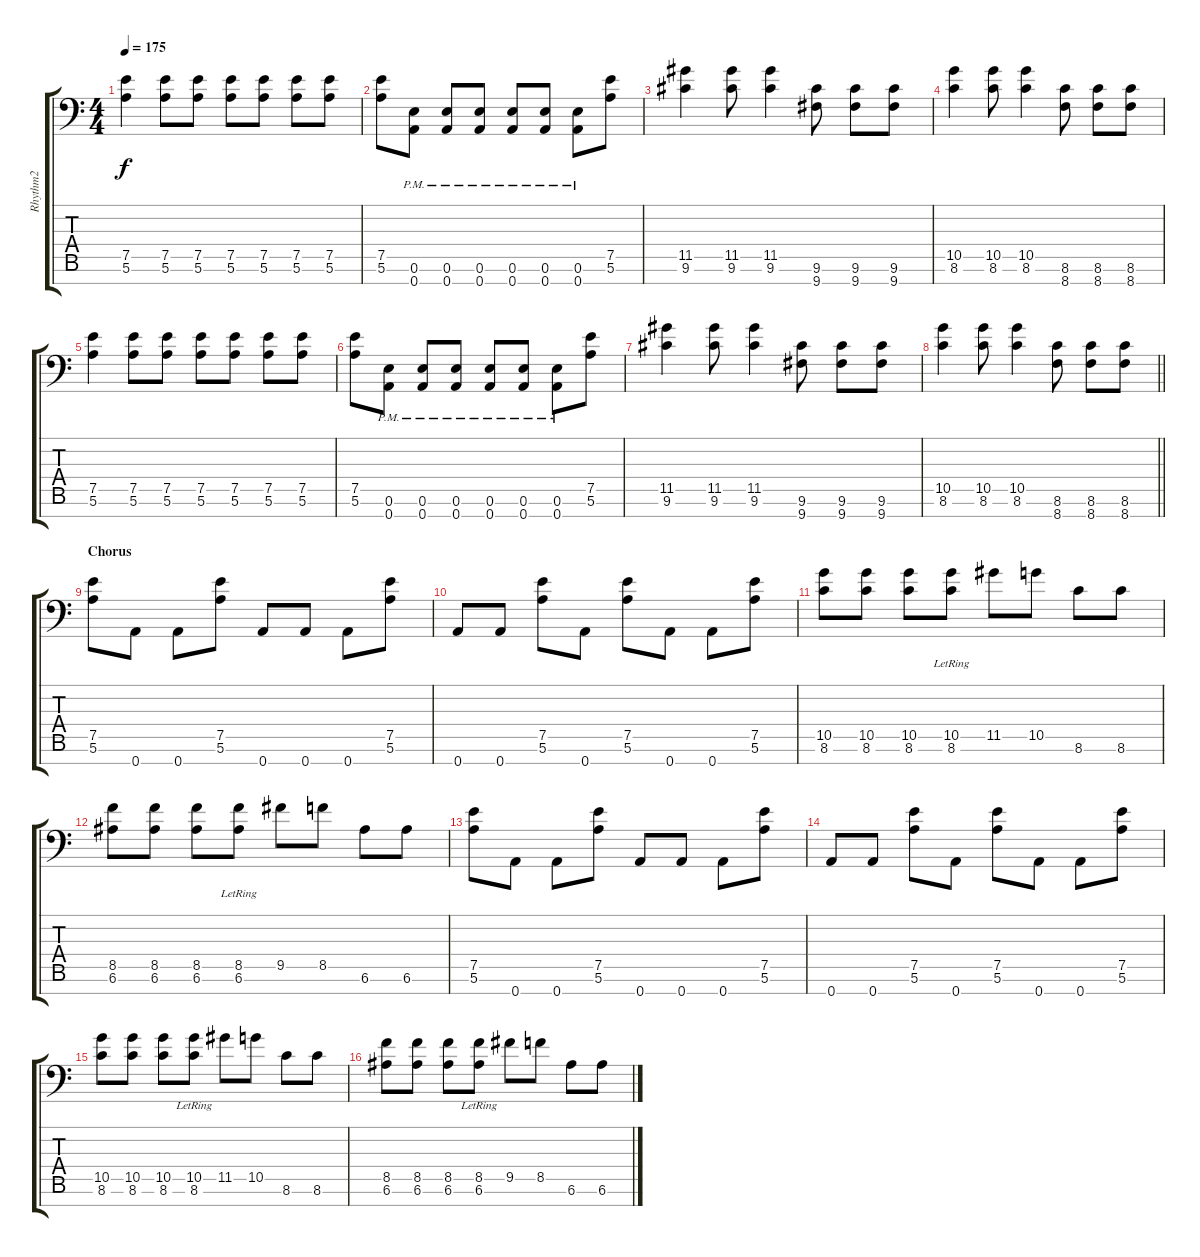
\track ("Rhythm2" "Rhythm2") {instrument overdrivenguitar}
\staff {score tabs}
\tuning (E4 B3 G3 D3 A2 E2 A1) {hide}
\ts (4 4)
\tempo 175
\clef f4
\ks c
(7.5 5.6).4{dy f} (7.5 5.6).8 (7.5 5.6).8 (7.5 5.6).8 (7.5 5.6).8 (7.5 5.6).8 (7.5 5.6).8 |
(7.5 5.6).8 (0.6{pm} 0.7{pm}).8 (0.6{pm} 0.7{pm}).8 (0.6{pm} 0.7{pm}).8 (0.6{pm} 0.7{pm}).8 (0.6{pm} 0.7{pm}).8 (0.6{pm} 0.7{pm}).8 (7.5 5.6).8 |
(11.5 9.6).4 (11.5 9.6).8 (11.5 9.6).4 (9.6 9.7).8 (9.6 9.7).8 (9.6 9.7).8 |
(10.5 8.6).4 (10.5 8.6).8 (10.5 8.6).4 (8.6 8.7).8 (8.6 8.7).8 (8.6 8.7).8 |
(7.5 5.6).4 (7.5 5.6).8 (7.5 5.6).8 (7.5 5.6).8 (7.5 5.6).8 (7.5 5.6).8 (7.5 5.6).8 |
(7.5 5.6).8 (0.6{pm} 0.7{pm}).8 (0.6{pm} 0.7{pm}).8 (0.6{pm} 0.7{pm}).8 (0.6{pm} 0.7{pm}).8 (0.6{pm} 0.7{pm}).8 (0.6{pm} 0.7{pm}).8 (7.5 5.6).8 |
(11.5 9.6).4 (11.5 9.6).8 (11.5 9.6).4 (9.6 9.7).8 (9.6 9.7).8 (9.6 9.7).8 |
\barLineRight lightlight
(10.5 8.6).4 (10.5 8.6).8 (10.5 8.6).4 (8.6 8.7).8 (8.6 8.7).8 (8.6 8.7).8 |
\section ("" "Chorus")
(7.5 5.6).8 0.7.8 0.7.8 (7.5 5.6).8 0.7.8 0.7.8 0.7.8 (7.5 5.6).8 |
0.7.8 0.7.8 (7.5 5.6).8 0.7.8 (7.5 5.6).8 0.7.8 0.7.8 (7.5 5.6).8 |
(10.5 8.6).8 (10.5 8.6).8 (10.5 8.6).8 (10.5 8.6{lr}).8 11.5.8 10.5.8 8.6.8 8.6.8 |
(8.5 6.6).8 (8.5 6.6).8 (8.5 6.6).8 (8.5 6.6{lr}).8 9.5.8 8.5.8 6.6.8 6.6.8 |
(7.5 5.6).8 0.7.8 0.7.8 (7.5 5.6).8 0.7.8 0.7.8 0.7.8 (7.5 5.6).8 |
0.7.8 0.7.8 (7.5 5.6).8 0.7.8 (7.5 5.6).8 0.7.8 0.7.8 (7.5 5.6).8 |
(10.5 8.6).8 (10.5 8.6).8 (10.5 8.6).8 (10.5 8.6{lr}).8 11.5.8 10.5.8 8.6.8 8.6.8 |
(8.5 6.6).8 (8.5 6.6).8 (8.5 6.6).8 (8.5 6.6{lr}).8 9.5.8 8.5.8 6.6.8 6.6.8
